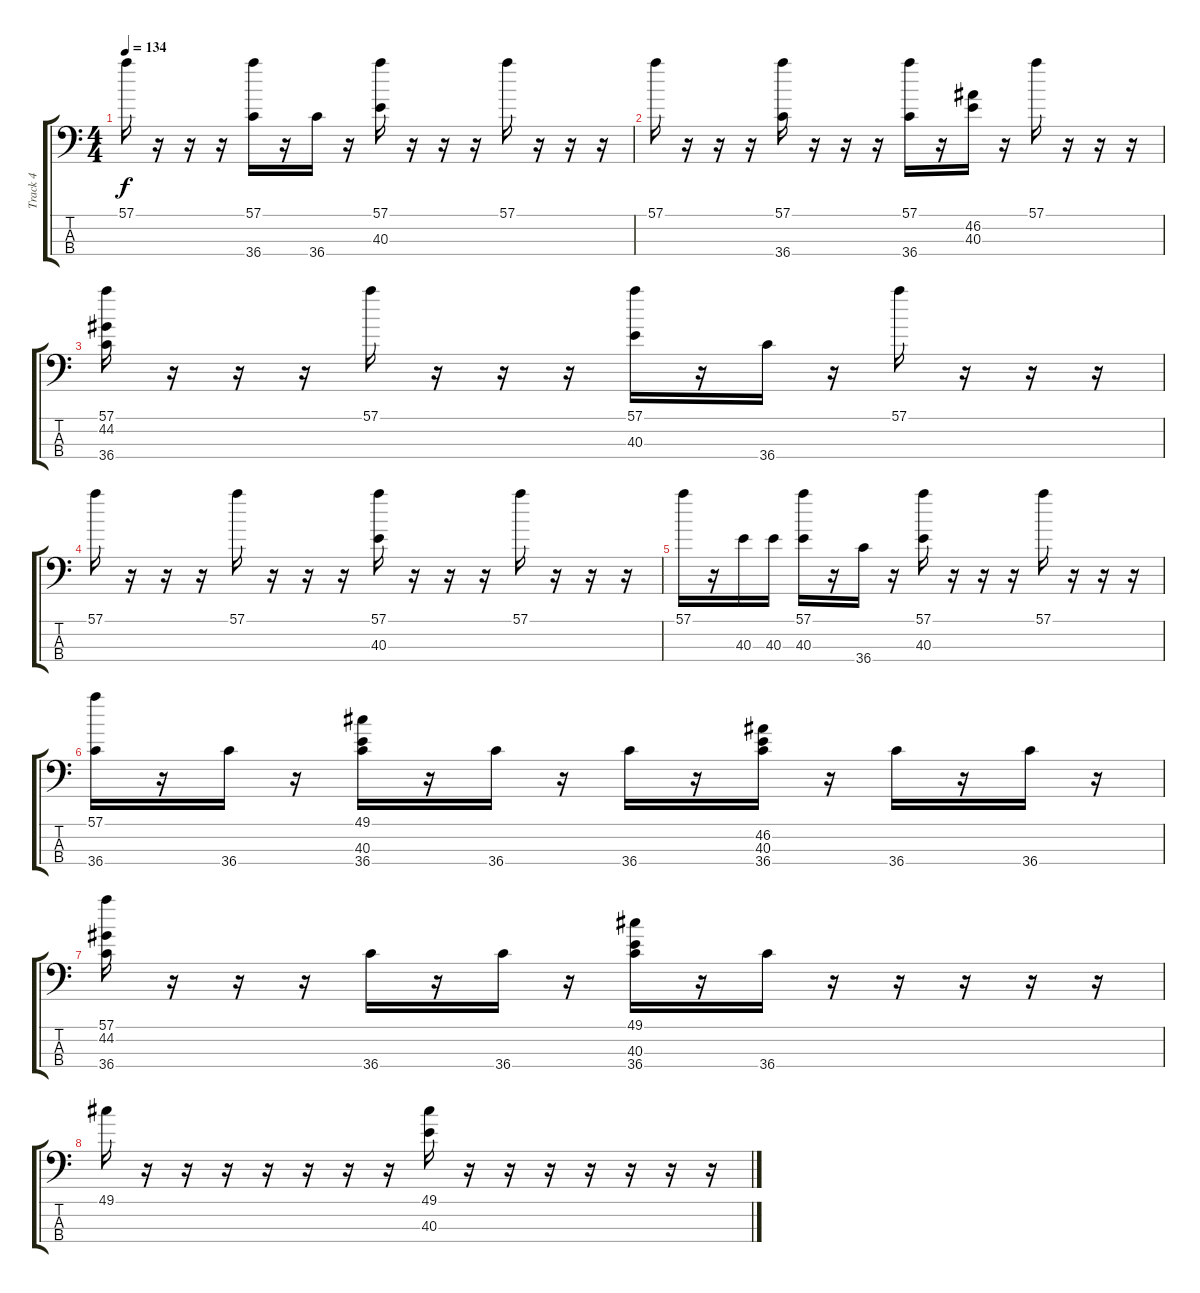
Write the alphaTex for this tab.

\track ("Track 4" "Track 4") {instrument acousticgrandpiano}
\staff {score tabs}
\tuning (C-1 C-1 C-1 C-1) {hide}
\ts (4 4)
\tempo 134
\clef f4
\ks c
57.1.16{dy f} r.16 r.16 r.16 (57.1 36.4).16 r.16 36.4.16 r.16 (57.1 40.3).16 r.16 r.16 r.16 57.1.16 r.16 r.16 r.16 |
57.1.16 r.16 r.16 r.16 (57.1 36.4).16 r.16 r.16 r.16 (57.1 36.4).16 r.16 (46.2 40.3).16 r.16 57.1.16 r.16 r.16 r.16 |
(57.1 44.2 36.4).16 r.16 r.16 r.16 57.1.16 r.16 r.16 r.16 (57.1 40.3).16 r.16 36.4.16 r.16 57.1.16 r.16 r.16 r.16 |
57.1.16 r.16 r.16 r.16 57.1.16 r.16 r.16 r.16 (57.1 40.3).16 r.16 r.16 r.16 57.1.16 r.16 r.16 r.16 |
57.1.16 r.16 40.3.16 40.3.16 (57.1 40.3).16 r.16 36.4.16 r.16 (57.1 40.3).16 r.16 r.16 r.16 57.1.16 r.16 r.16 r.16 |
(57.1 36.4).16 r.16 36.4.16 r.16 (49.1 40.3 36.4).16 r.16 36.4.16 r.16 36.4.16 r.16 (46.2 40.3 36.4).16 r.16 36.4.16 r.16 36.4.16 r.16 |
(57.1 44.2 36.4).16 r.16 r.16 r.16 36.4.16 r.16 36.4.16 r.16 (49.1 40.3 36.4).16 r.16 36.4.16 r.16 r.16 r.16 r.16 r.16 |
49.1.16 r.16 r.16 r.16 r.16 r.16 r.16 r.16 (49.1 40.3).16 r.16 r.16 r.16 r.16 r.16 r.16 r.16
